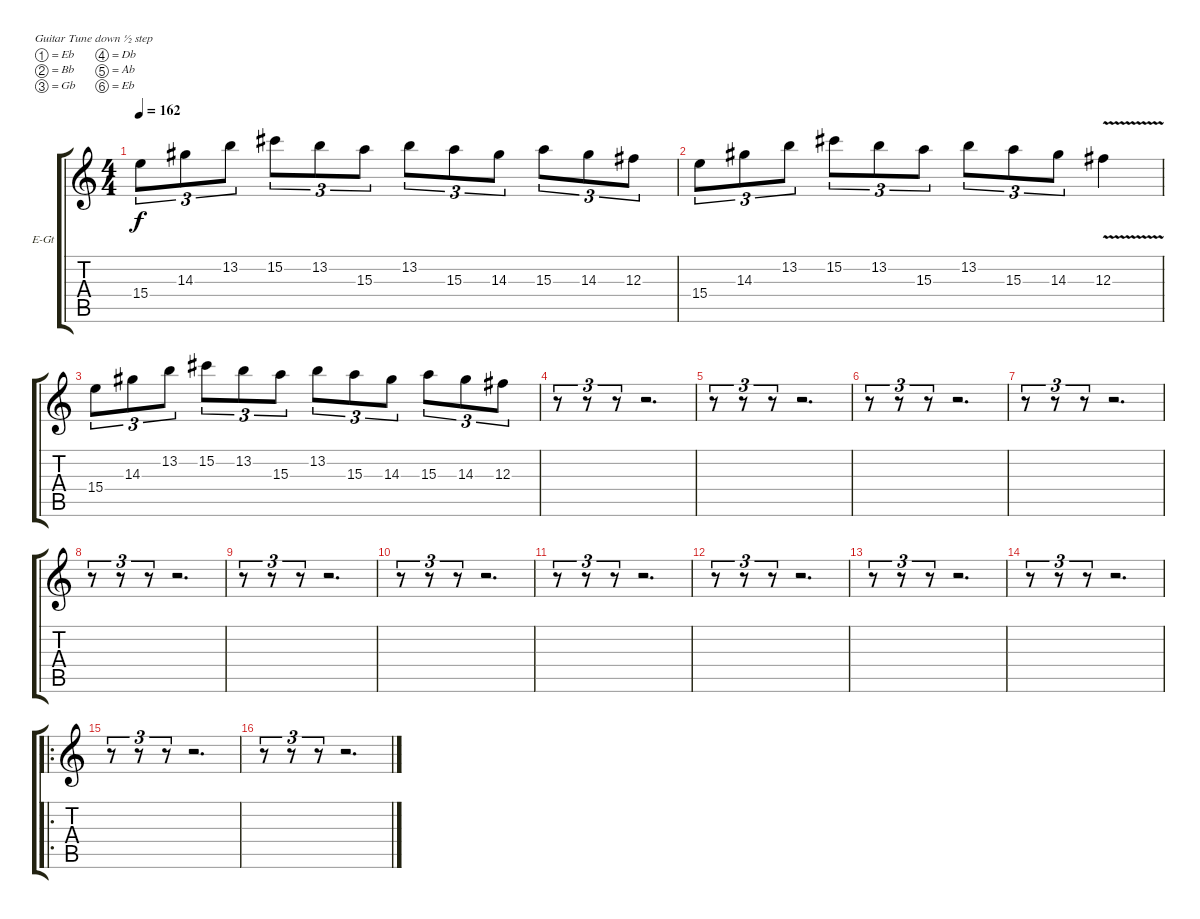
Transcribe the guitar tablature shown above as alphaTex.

\bracketExtendMode groupsimilarinstruments
\firstSystemTrackNameOrientation horizontal
\otherSystemsTrackNameOrientation horizontal
\track ("Heavy stick" "E-Gt") {instrument overdrivenguitar}
\staff {score tabs}
\tuning (Eb4 Bb3 Gb3 Db3 Ab2 Eb2)
\ts (4 4)
\tempo 162
\clef g2
\ks c
15.4.8{tu (3 2) dy f} 14.3.8{tu (3 2)} 13.2.8{tu (3 2)} 15.2.8{tu (3 2)} 13.2.8{tu (3 2)} 15.3.8{tu (3 2)} 13.2.8{tu (3 2)} 15.3.8{tu (3 2)} 14.3.8{tu (3 2)} 15.3.8{tu (3 2)} 14.3.8{tu (3 2)} 12.3.8{tu (3 2)} |
15.4.8{tu (3 2)} 14.3.8{tu (3 2)} 13.2.8{tu (3 2)} 15.2.8{tu (3 2)} 13.2.8{tu (3 2)} 15.3.8{tu (3 2)} 13.2.8{tu (3 2)} 15.3.8{tu (3 2)} 14.3.8{tu (3 2)} 12.3{v}.4 |
15.4.8{tu (3 2)} 14.3.8{tu (3 2)} 13.2.8{tu (3 2)} 15.2.8{tu (3 2)} 13.2.8{tu (3 2)} 15.3.8{tu (3 2)} 13.2.8{tu (3 2)} 15.3.8{tu (3 2)} 14.3.8{tu (3 2)} 15.3.8{tu (3 2)} 14.3.8{tu (3 2)} 12.3.8{tu (3 2)} |
r.8{tu (3 2)} r.8{tu (3 2)} r.8{tu (3 2)} r.2{d} |
r.8{tu (3 2)} r.8{tu (3 2)} r.8{tu (3 2)} r.2{d} |
r.8{tu (3 2)} r.8{tu (3 2)} r.8{tu (3 2)} r.2{d} |
r.8{tu (3 2)} r.8{tu (3 2)} r.8{tu (3 2)} r.2{d} |
r.8{tu (3 2)} r.8{tu (3 2)} r.8{tu (3 2)} r.2{d} |
r.8{tu (3 2)} r.8{tu (3 2)} r.8{tu (3 2)} r.2{d} |
r.8{tu (3 2)} r.8{tu (3 2)} r.8{tu (3 2)} r.2{d} |
r.8{tu (3 2)} r.8{tu (3 2)} r.8{tu (3 2)} r.2{d} |
r.8{tu (3 2)} r.8{tu (3 2)} r.8{tu (3 2)} r.2{d} |
r.8{tu (3 2)} r.8{tu (3 2)} r.8{tu (3 2)} r.2{d} |
r.8{tu (3 2)} r.8{tu (3 2)} r.8{tu (3 2)} r.2{d} |
\ro
r.8{tu (3 2)} r.8{tu (3 2)} r.8{tu (3 2)} r.2{d} |
r.8{tu (3 2)} r.8{tu (3 2)} r.8{tu (3 2)} r.2{d}
